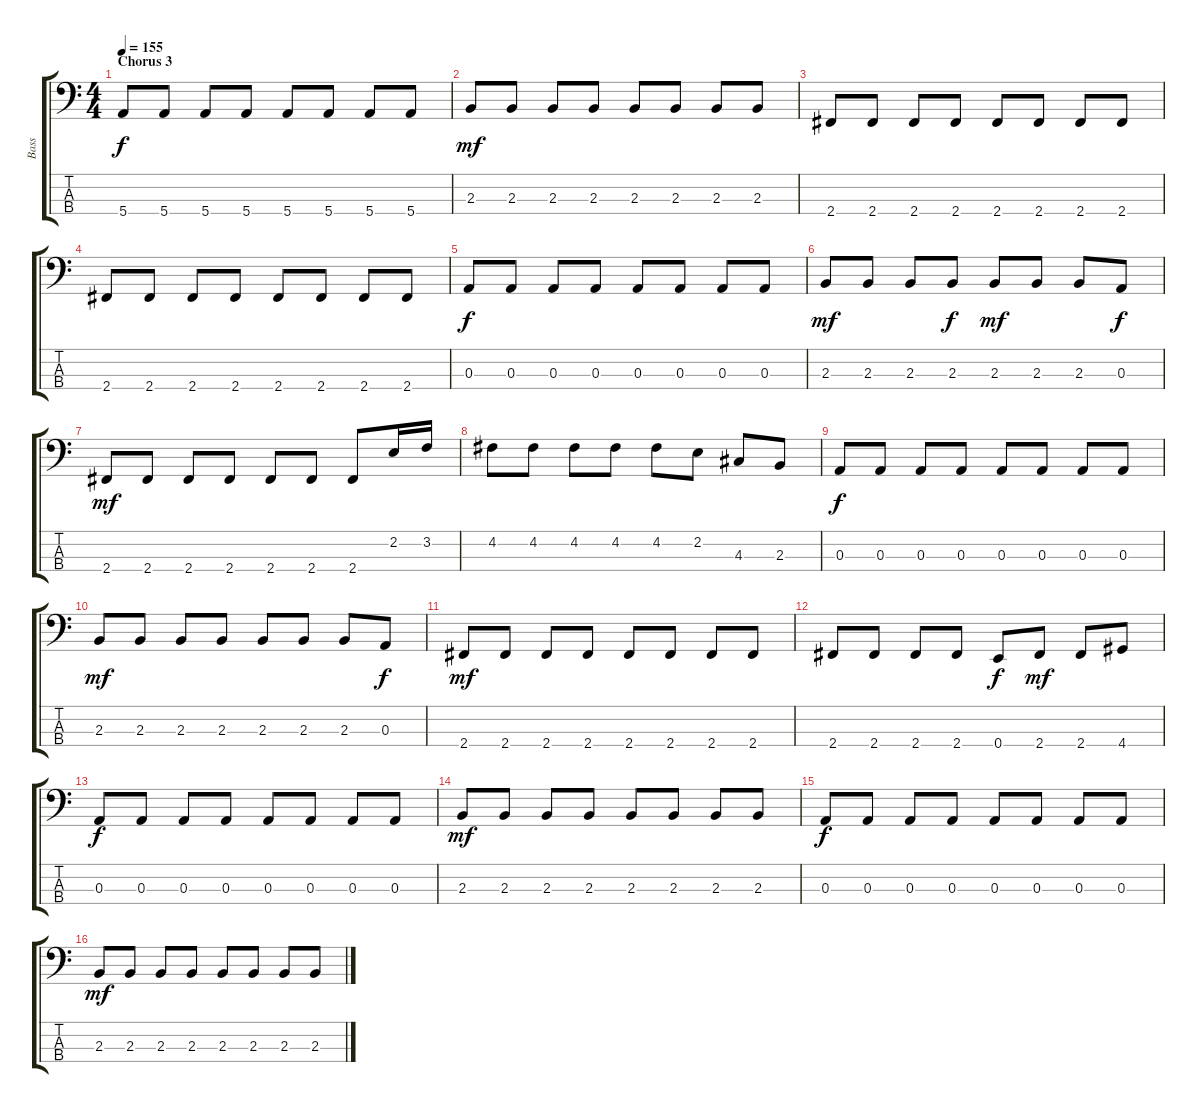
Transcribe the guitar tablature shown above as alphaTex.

\track ("Bass" "Bass") {instrument electricbasspick}
\staff {score tabs}
\tuning (G2 D2 A1 E1) {hide}
\ts (4 4)
\section ("" "Chorus 3")
\tempo 155
\clef f4
\ks c
5.4.8{dy f} 5.4.8 5.4.8 5.4.8 5.4.8 5.4.8 5.4.8 5.4.8 |
2.3.8{dy mf} 2.3.8 2.3.8 2.3.8 2.3.8 2.3.8 2.3.8 2.3.8 |
2.4.8 2.4.8 2.4.8 2.4.8 2.4.8 2.4.8 2.4.8 2.4.8 |
2.4.8 2.4.8 2.4.8 2.4.8 2.4.8 2.4.8 2.4.8 2.4.8 |
0.3.8{dy f} 0.3.8 0.3.8 0.3.8 0.3.8 0.3.8 0.3.8 0.3.8 |
2.3.8{dy mf} 2.3.8 2.3.8 2.3.8{dy f} 2.3.8{dy mf} 2.3.8 2.3.8 0.3.8{dy f} |
2.4.8{dy mf} 2.4.8 2.4.8 2.4.8 2.4.8 2.4.8 2.4.8 2.2.16 3.2.16 |
4.2.8 4.2.8 4.2.8 4.2.8 4.2.8 2.2.8 4.3.8 2.3.8 |
0.3.8{dy f} 0.3.8 0.3.8 0.3.8 0.3.8 0.3.8 0.3.8 0.3.8 |
2.3.8{dy mf} 2.3.8 2.3.8 2.3.8 2.3.8 2.3.8 2.3.8 0.3.8{dy f} |
2.4.8{dy mf} 2.4.8 2.4.8 2.4.8 2.4.8 2.4.8 2.4.8 2.4.8 |
2.4.8 2.4.8 2.4.8 2.4.8 0.4.8{dy f} 2.4.8{dy mf} 2.4.8 4.4.8 |
0.3.8{dy f} 0.3.8 0.3.8 0.3.8 0.3.8 0.3.8 0.3.8 0.3.8 |
2.3.8{dy mf} 2.3.8 2.3.8 2.3.8 2.3.8 2.3.8 2.3.8 2.3.8 |
0.3.8{dy f} 0.3.8 0.3.8 0.3.8 0.3.8 0.3.8 0.3.8 0.3.8 |
2.3.8{dy mf} 2.3.8 2.3.8 2.3.8 2.3.8 2.3.8 2.3.8 2.3.8
